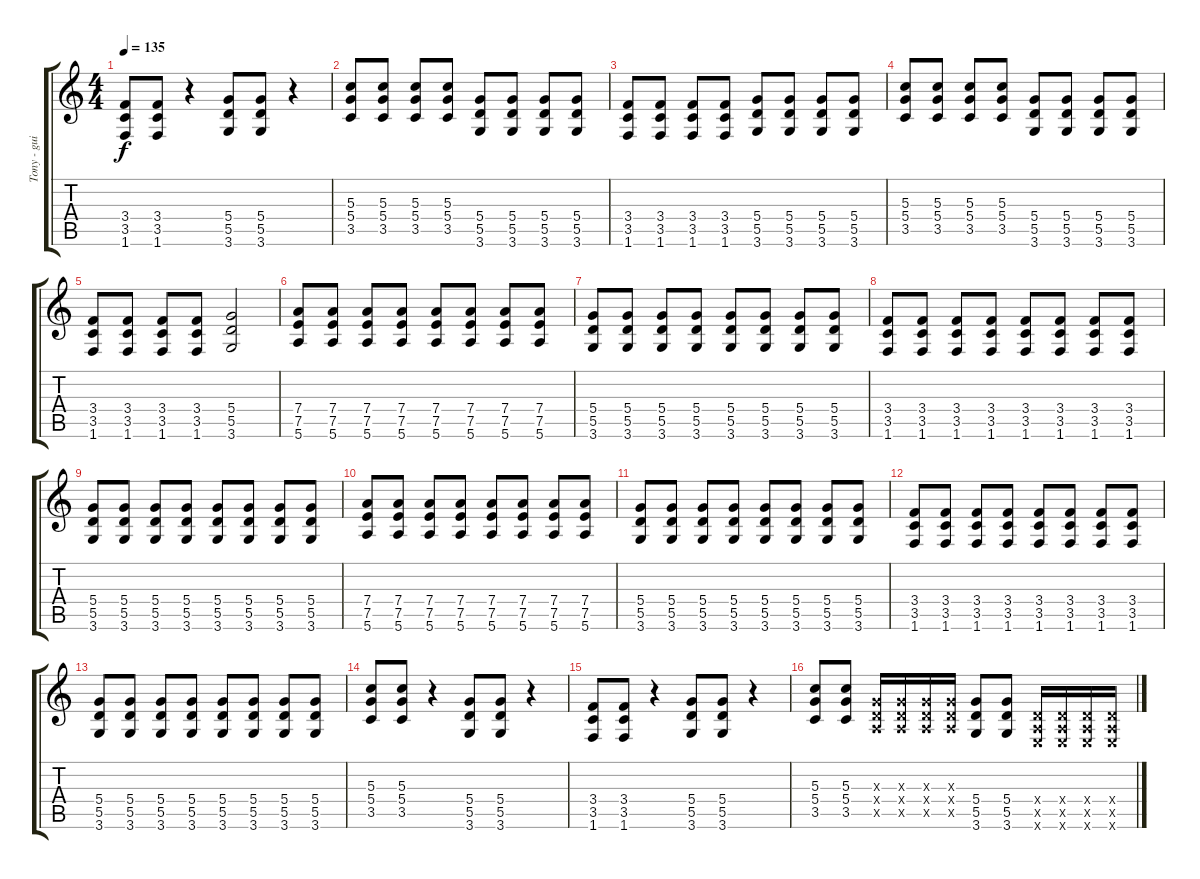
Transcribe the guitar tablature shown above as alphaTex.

\track ("Tony - guitare 1" "Tony - gui") {instrument distortionguitar}
\staff {score tabs}
\tuning (E4 B3 G3 D3 A2 E2) {hide}
\ts (4 4)
\tempo 135
\clef g2
\ks c
(3.4 3.5 1.6).8{dy f} (3.4 3.5 1.6).8 r.4 (5.4 5.5 3.6).8 (5.4 5.5 3.6).8 r.4 |
(5.3 5.4 3.5).8 (5.3 5.4 3.5).8 (5.3 5.4 3.5).8 (5.3 5.4 3.5).8 (5.4 5.5 3.6).8 (5.4 5.5 3.6).8 (5.4 5.5 3.6).8 (5.4 5.5 3.6).8 |
(3.4 3.5 1.6).8 (3.4 3.5 1.6).8 (3.4 3.5 1.6).8 (3.4 3.5 1.6).8 (5.4 5.5 3.6).8 (5.4 5.5 3.6).8 (5.4 5.5 3.6).8 (5.4 5.5 3.6).8 |
(5.3 5.4 3.5).8 (5.3 5.4 3.5).8 (5.3 5.4 3.5).8 (5.3 5.4 3.5).8 (5.4 5.5 3.6).8 (5.4 5.5 3.6).8 (5.4 5.5 3.6).8 (5.4 5.5 3.6).8 |
(3.4 3.5 1.6).8 (3.4 3.5 1.6).8 (3.4 3.5 1.6).8 (3.4 3.5 1.6).8 (5.4 5.5 3.6).2 |
(7.4 7.5 5.6).8 (7.4 7.5 5.6).8 (7.4 7.5 5.6).8 (7.4 7.5 5.6).8 (7.4 7.5 5.6).8 (7.4 7.5 5.6).8 (7.4 7.5 5.6).8 (7.4 7.5 5.6).8 |
(5.4 5.5 3.6).8 (5.4 5.5 3.6).8 (5.4 5.5 3.6).8 (5.4 5.5 3.6).8 (5.4 5.5 3.6).8 (5.4 5.5 3.6).8 (5.4 5.5 3.6).8 (5.4 5.5 3.6).8 |
(3.4 3.5 1.6).8 (3.4 3.5 1.6).8 (3.4 3.5 1.6).8 (3.4 3.5 1.6).8 (3.4 3.5 1.6).8 (3.4 3.5 1.6).8 (3.4 3.5 1.6).8 (3.4 3.5 1.6).8 |
(5.4 5.5 3.6).8 (5.4 5.5 3.6).8 (5.4 5.5 3.6).8 (5.4 5.5 3.6).8 (5.4 5.5 3.6).8 (5.4 5.5 3.6).8 (5.4 5.5 3.6).8 (5.4 5.5 3.6).8 |
(7.4 7.5 5.6).8 (7.4 7.5 5.6).8 (7.4 7.5 5.6).8 (7.4 7.5 5.6).8 (7.4 7.5 5.6).8 (7.4 7.5 5.6).8 (7.4 7.5 5.6).8 (7.4 7.5 5.6).8 |
(5.4 5.5 3.6).8 (5.4 5.5 3.6).8 (5.4 5.5 3.6).8 (5.4 5.5 3.6).8 (5.4 5.5 3.6).8 (5.4 5.5 3.6).8 (5.4 5.5 3.6).8 (5.4 5.5 3.6).8 |
(3.4 3.5 1.6).8 (3.4 3.5 1.6).8 (3.4 3.5 1.6).8 (3.4 3.5 1.6).8 (3.4 3.5 1.6).8 (3.4 3.5 1.6).8 (3.4 3.5 1.6).8 (3.4 3.5 1.6).8 |
(5.4 5.5 3.6).8 (5.4 5.5 3.6).8 (5.4 5.5 3.6).8 (5.4 5.5 3.6).8 (5.4 5.5 3.6).8 (5.4 5.5 3.6).8 (5.4 5.5 3.6).8 (5.4 5.5 3.6).8 |
(5.3 5.4 3.5).8 (5.3 5.4 3.5).8 r.4 (5.4 5.5 3.6).8 (5.4 5.5 3.6).8 r.4 |
(3.4 3.5 1.6).8 (3.4 3.5 1.6).8 r.4 (5.4 5.5 3.6).8 (5.4 5.5 3.6).8 r.4 |
(5.3 5.4 3.5).8 (5.3 5.4 3.5).8 (0.3{x} 0.4{x} 0.5{x}).16 (0.3{x} 0.4{x} 0.5{x}).16 (0.3{x} 0.4{x} 0.5{x}).16 (0.3{x} 0.4{x} 0.5{x}).16 (5.4 5.5 3.6).8 (5.4 5.5 3.6).8 (0.4{x} 0.5{x} 0.6{x}).16 (0.4{x} 0.5{x} 0.6{x}).16 (0.4{x} 0.5{x} 0.6{x}).16 (0.4{x} 0.5{x} 0.6{x}).16
